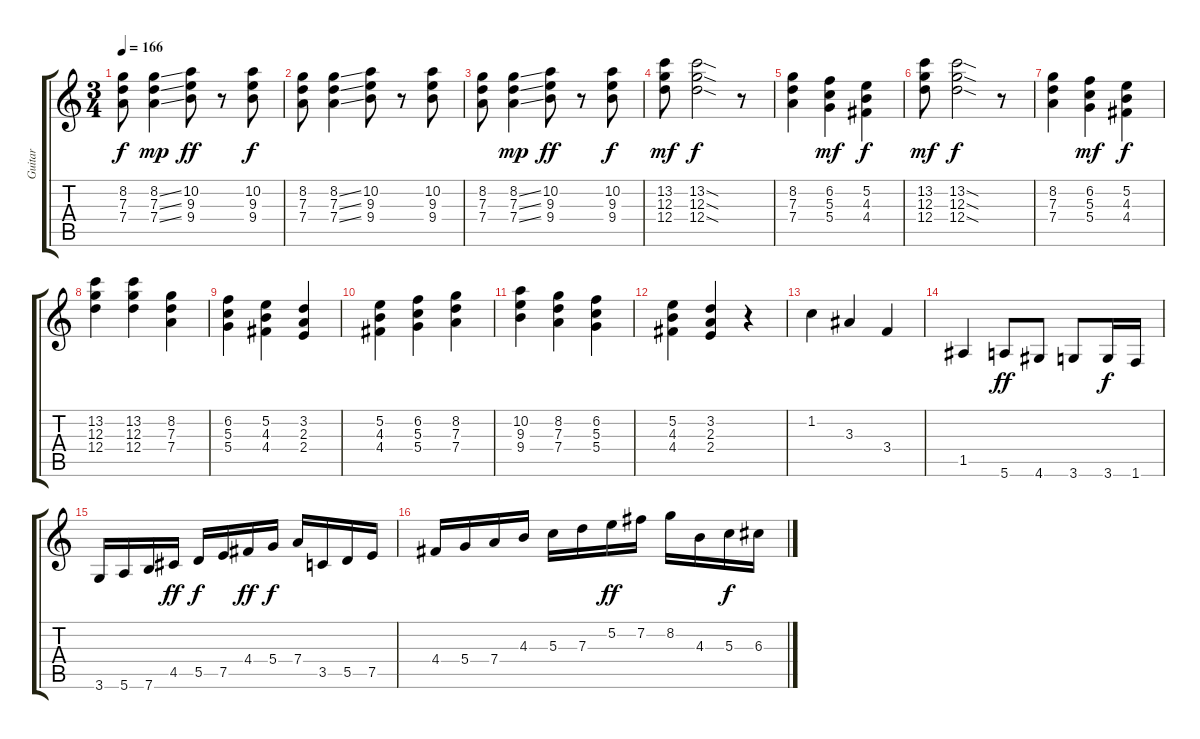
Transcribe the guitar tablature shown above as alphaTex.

\track ("Guitar" "Guitar") {instrument distortionguitar}
\staff {score tabs}
\tuning (E4 B3 G3 D3 A2 E2) {hide}
\ts (3 4)
\tempo 166
\clef g2
\ks c
(8.2 7.3 7.4).8{dy f} (8.2{ss} 7.3{ss} 7.4{ss}).4{dy mp} (10.2 9.3 9.4).8{dy ff} r.8 (10.2 9.3 9.4).8{dy f} |
(8.2 7.3 7.4).8 (8.2{ss} 7.3{ss} 7.4{ss}).4 (10.2 9.3 9.4).8 r.8 (10.2 9.3 9.4).8 |
(8.2 7.3 7.4).8 (8.2{ss} 7.3{ss} 7.4{ss}).4{dy mp} (10.2 9.3 9.4).8{dy ff} r.8 (10.2 9.3 9.4).8{dy f} |
(13.2 12.3 12.4).8{dy mf} (13.2{sod} 12.3{sod} 12.4{sod}).2{dy f} r.8 |
(8.2 7.3 7.4).4 (6.2 5.3 5.4).4{dy mf} (5.2 4.3 4.4).4{dy f} |
(13.2 12.3 12.4).8{dy mf} (13.2{sod} 12.3{sod} 12.4{sod}).2{dy f} r.8 |
(8.2 7.3 7.4).4 (6.2 5.3 5.4).4{dy mf} (5.2 4.3 4.4).4{dy f} |
(13.2 12.3 12.4).4 (13.2 12.3 12.4).4 (8.2 7.3 7.4).4 |
(6.2 5.3 5.4).4 (5.2 4.3 4.4).4 (3.2 2.3 2.4).4 |
(5.2 4.3 4.4).4 (6.2 5.3 5.4).4 (8.2 7.3 7.4).4 |
(10.2 9.3 9.4).4 (8.2 7.3 7.4).4 (6.2 5.3 5.4).4 |
(5.2 4.3 4.4).4 (3.2 2.3 2.4).4 r.4 |
1.2.4 3.3.4 3.4.4 |
1.5.4 5.6.8{dy ff} 4.6.8 3.6.8 3.6.16{dy f} 1.6.16 |
3.6.16 5.6.16 7.6.16 4.5.16{dy ff} 5.5.16{dy f} 7.5.16 4.4.16{dy ff} 5.4.16{dy f} 7.4.16 3.5.16 5.5.16 7.5.16 |
4.4.16 5.4.16 7.4.16 4.3.16 5.3.16 7.3.16 5.2.16{dy ff} 7.2.16 8.2.16 4.3.16 5.3.16{dy f} 6.3.16
